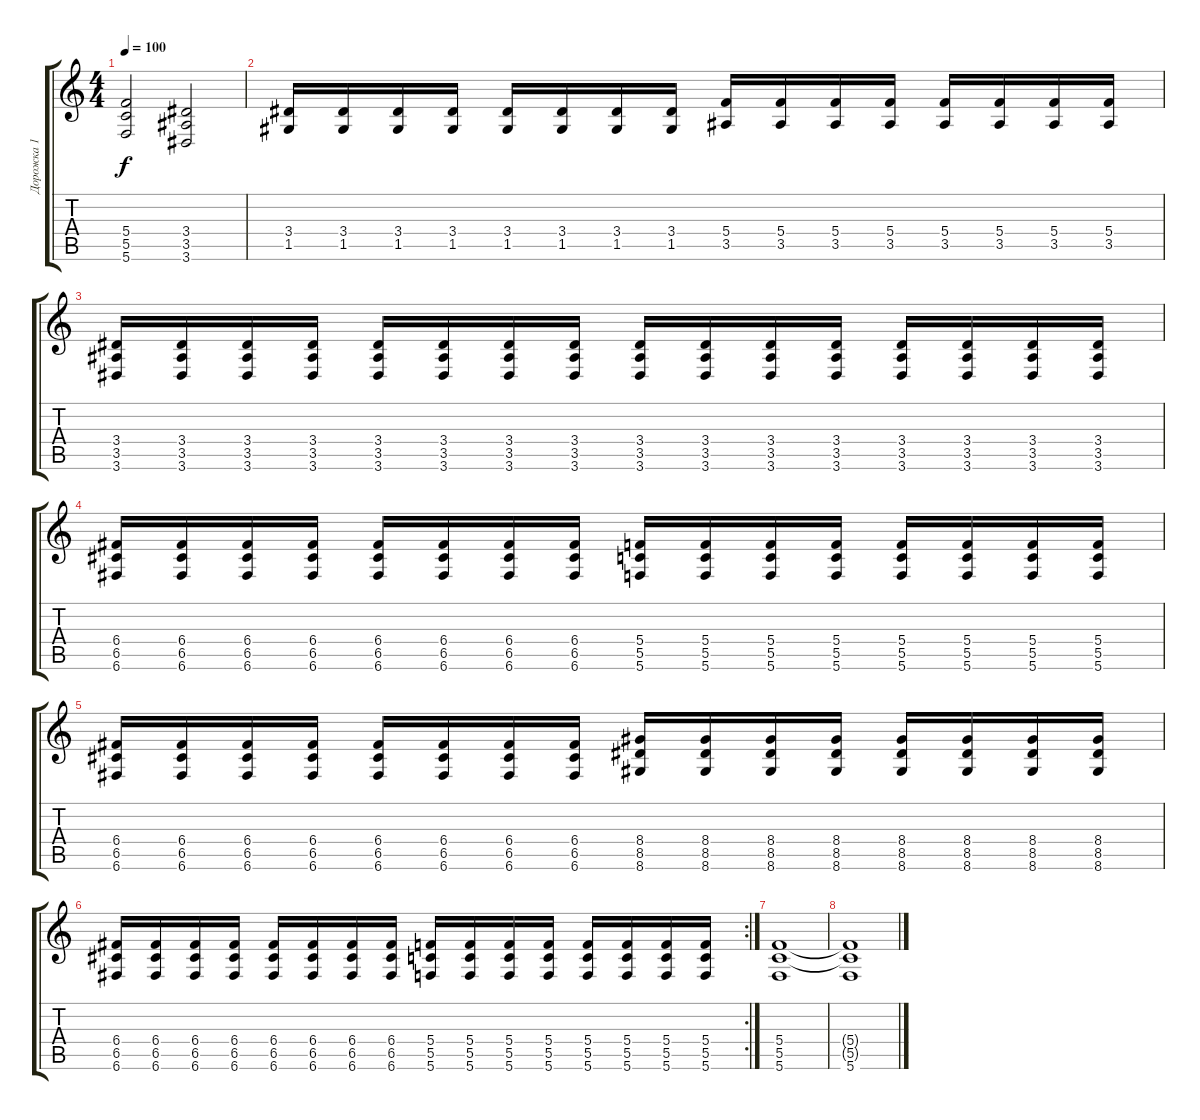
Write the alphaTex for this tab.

\track ("Дорожка 1" "Дорожка 1") {instrument distortionguitar}
\staff {score tabs}
\tuning (D4 A3 F3 C3 G2 C2) {hide}
\ts (4 4)
\tempo 100
\clef g2
\ks c
(5.4 5.5 5.6).2{dy f} (3.4 3.5 3.6).2 |
(3.4 1.5).16 (3.4 1.5).16 (3.4 1.5).16 (3.4 1.5).16 (3.4 1.5).16 (3.4 1.5).16 (3.4 1.5).16 (3.4 1.5).16 (5.4 3.5).16 (5.4 3.5).16 (5.4 3.5).16 (5.4 3.5).16 (5.4 3.5).16 (5.4 3.5).16 (5.4 3.5).16 (5.4 3.5).16 |
(3.4 3.5 3.6).16 (3.4 3.5 3.6).16 (3.4 3.5 3.6).16 (3.4 3.5 3.6).16 (3.4 3.5 3.6).16 (3.4 3.5 3.6).16 (3.4 3.5 3.6).16 (3.4 3.5 3.6).16 (3.4 3.5 3.6).16 (3.4 3.5 3.6).16 (3.4 3.5 3.6).16 (3.4 3.5 3.6).16 (3.4 3.5 3.6).16 (3.4 3.5 3.6).16 (3.4 3.5 3.6).16 (3.4 3.5 3.6).16 |
(6.4 6.5 6.6).16 (6.4 6.5 6.6).16 (6.4 6.5 6.6).16 (6.4 6.5 6.6).16 (6.4 6.5 6.6).16 (6.4 6.5 6.6).16 (6.4 6.5 6.6).16 (6.4 6.5 6.6).16 (5.4 5.5 5.6).16 (5.4 5.5 5.6).16 (5.4 5.5 5.6).16 (5.4 5.5 5.6).16 (5.4 5.5 5.6).16 (5.4 5.5 5.6).16 (5.4 5.5 5.6).16 (5.4 5.5 5.6).16 |
(6.4 6.5 6.6).16 (6.4 6.5 6.6).16 (6.4 6.5 6.6).16 (6.4 6.5 6.6).16 (6.4 6.5 6.6).16 (6.4 6.5 6.6).16 (6.4 6.5 6.6).16 (6.4 6.5 6.6).16 (8.4 8.5 8.6).16 (8.4 8.5 8.6).16 (8.4 8.5 8.6).16 (8.4 8.5 8.6).16 (8.4 8.5 8.6).16 (8.4 8.5 8.6).16 (8.4 8.5 8.6).16 (8.4 8.5 8.6).16 |
\rc 2
(6.4 6.5 6.6).16 (6.4 6.5 6.6).16 (6.4 6.5 6.6).16 (6.4 6.5 6.6).16 (6.4 6.5 6.6).16 (6.4 6.5 6.6).16 (6.4 6.5 6.6).16 (6.4 6.5 6.6).16 (5.4 5.5 5.6).16 (5.4 5.5 5.6).16 (5.4 5.5 5.6).16 (5.4 5.5 5.6).16 (5.4 5.5 5.6).16 (5.4 5.5 5.6).16 (5.4 5.5 5.6).16 (5.4 5.5 5.6).16 |
(5.4 5.5 5.6).1 |
(5.4{t} 5.5{t} 5.6).1
